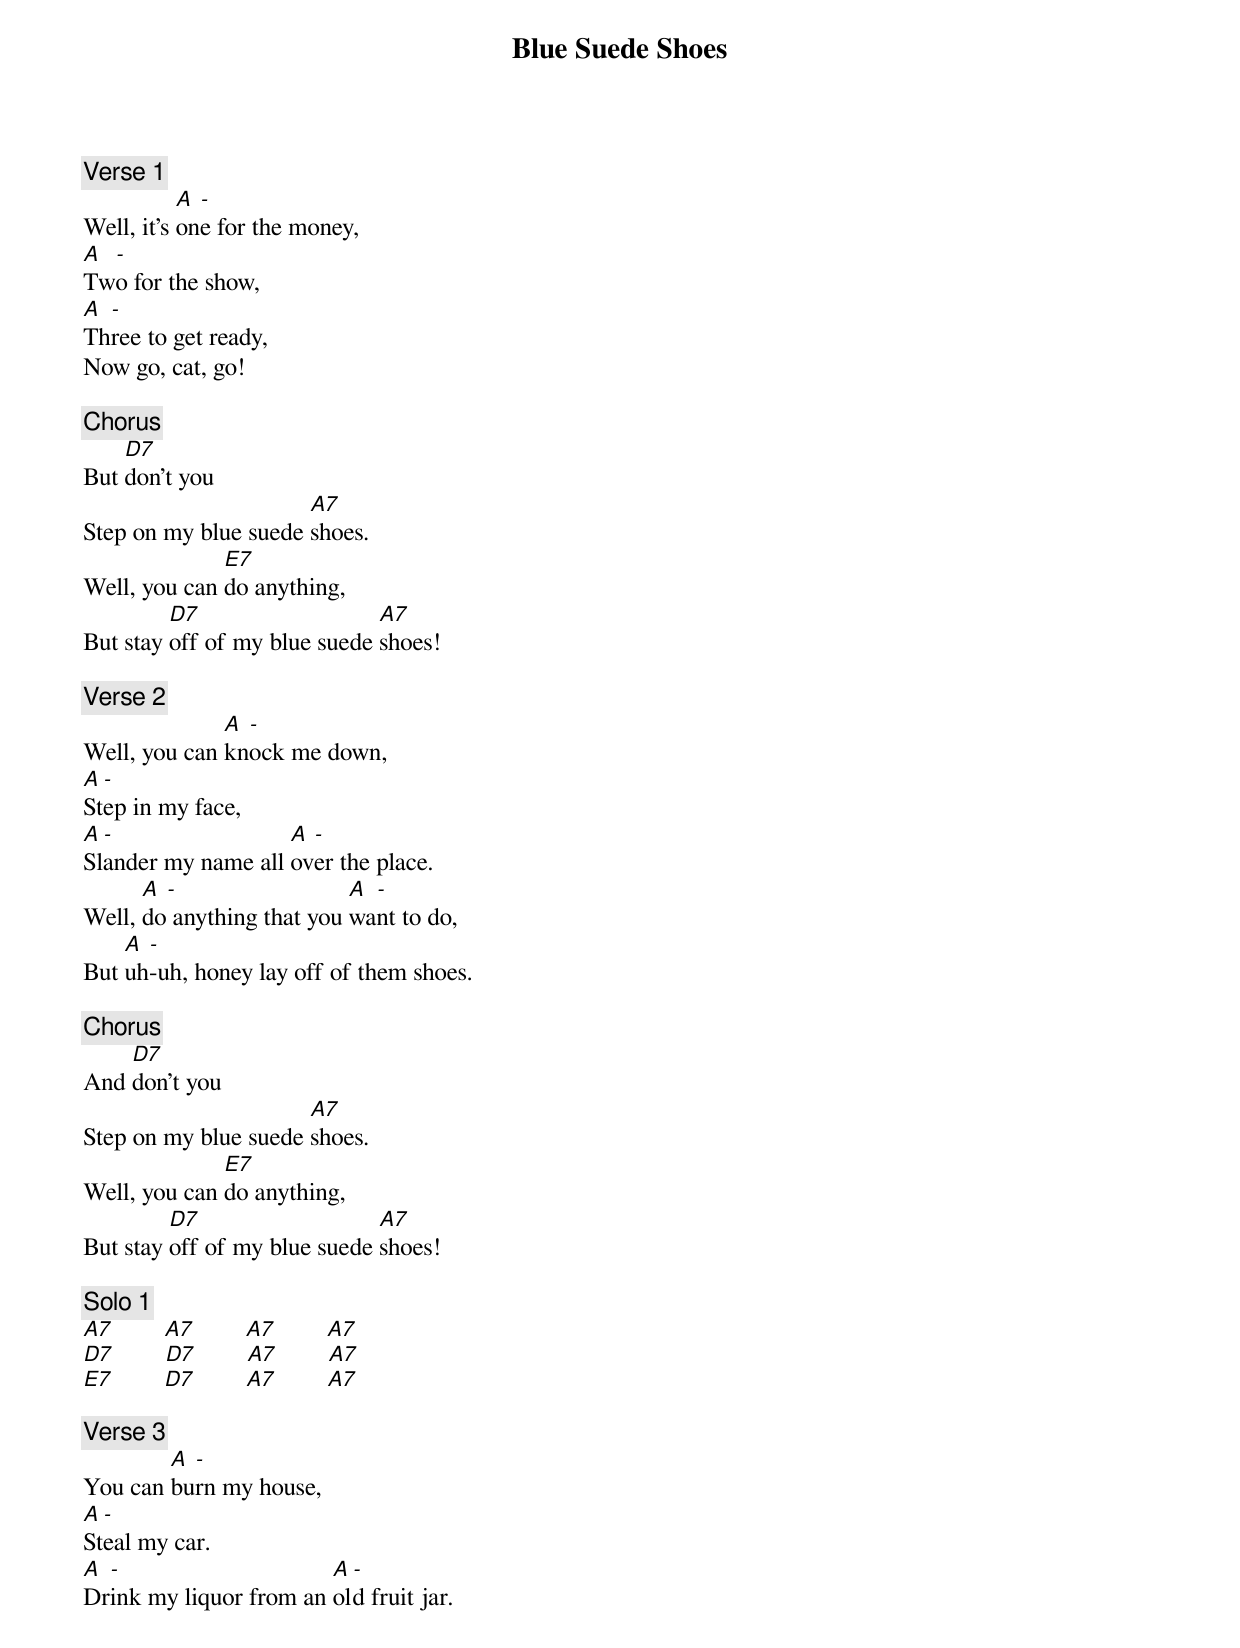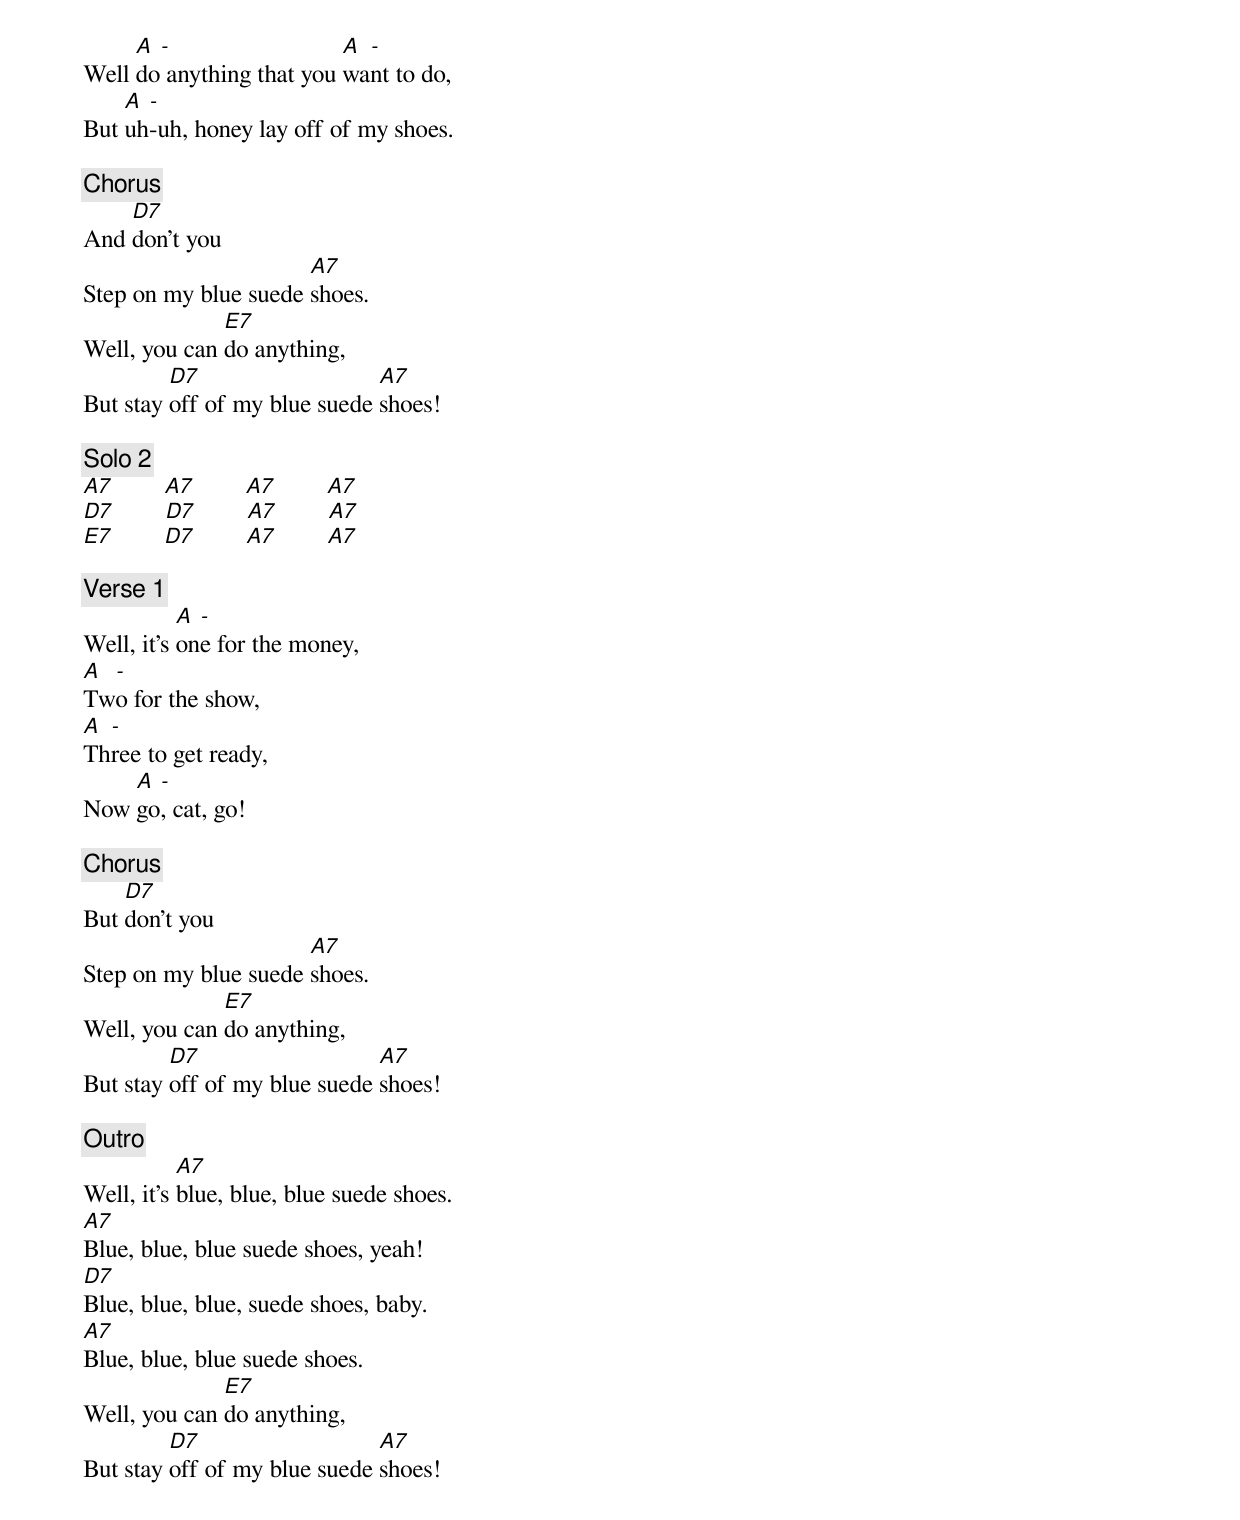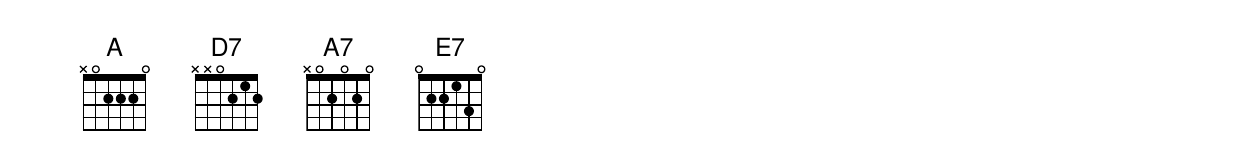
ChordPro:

{title: Blue Suede Shoes}
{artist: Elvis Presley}
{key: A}
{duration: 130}
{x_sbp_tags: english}

{c: Verse 1}
Well, it's [A]on[-]e for the money,
[A]Tw[-]o for the show,
[A]Th[-]ree to get ready,
Now go, cat, go!

{c: Chorus}
But [D7]don't you
Step on my blue suede [A7]shoes.
Well, you can [E7]do anything,
But stay [D7]off of my blue suede [A7]shoes!

{c: Verse 2}
Well, you can [A]kn[-]ock me down,
[A]St[-]ep in my face,
[A]Sl[-]ander my name all [A]ov[-]er the place.
Well, [A]do[-] anything that you [A]wa[-]nt to do,
But [A]uh[-]-uh, honey lay off of them shoes.

{c: Chorus}
And [D7]don't you
Step on my blue suede [A7]shoes.
Well, you can [E7]do anything,
But stay [D7]off of my blue suede [A7]shoes!

{c: Solo 1}
[A7]        [A7]        [A7]        [A7]
[D7]        [D7]        [A7]        [A7]
[E7]        [D7]        [A7]        [A7]

{c: Verse 3}
You can [A]bu[-]rn my house,
[A]St[-]eal my car.
[A]Dr[-]ink my liquor from an [A]ol[-]d fruit jar.
Well [A]do[-] anything that you [A]wa[-]nt to do,
But [A]uh[-]-uh, honey lay off of my shoes.

{c: Chorus}
And [D7]don't you
Step on my blue suede [A7]shoes.
Well, you can [E7]do anything,
But stay [D7]off of my blue suede [A7]shoes!

{c: Solo 2}
[A7]        [A7]        [A7]        [A7]
[D7]        [D7]        [A7]        [A7]
[E7]        [D7]        [A7]        [A7]

{c: Verse 1}
Well, it's [A]on[-]e for the money,
[A]Tw[-]o for the show,
[A]Th[-]ree to get ready,
Now [A]go[-], cat, go!

{c: Chorus}
But [D7]don't you
Step on my blue suede [A7]shoes.
Well, you can [E7]do anything,
But stay [D7]off of my blue suede [A7]shoes!

{c: Outro}
Well, it's [A7]blue, blue, blue suede shoes.
[A7]Blue, blue, blue suede shoes, yeah!
[D7]Blue, blue, blue, suede shoes, baby.
[A7]Blue, blue, blue suede shoes.
Well, you can [E7]do anything,
But stay [D7]off of my blue suede [A7]shoes!
